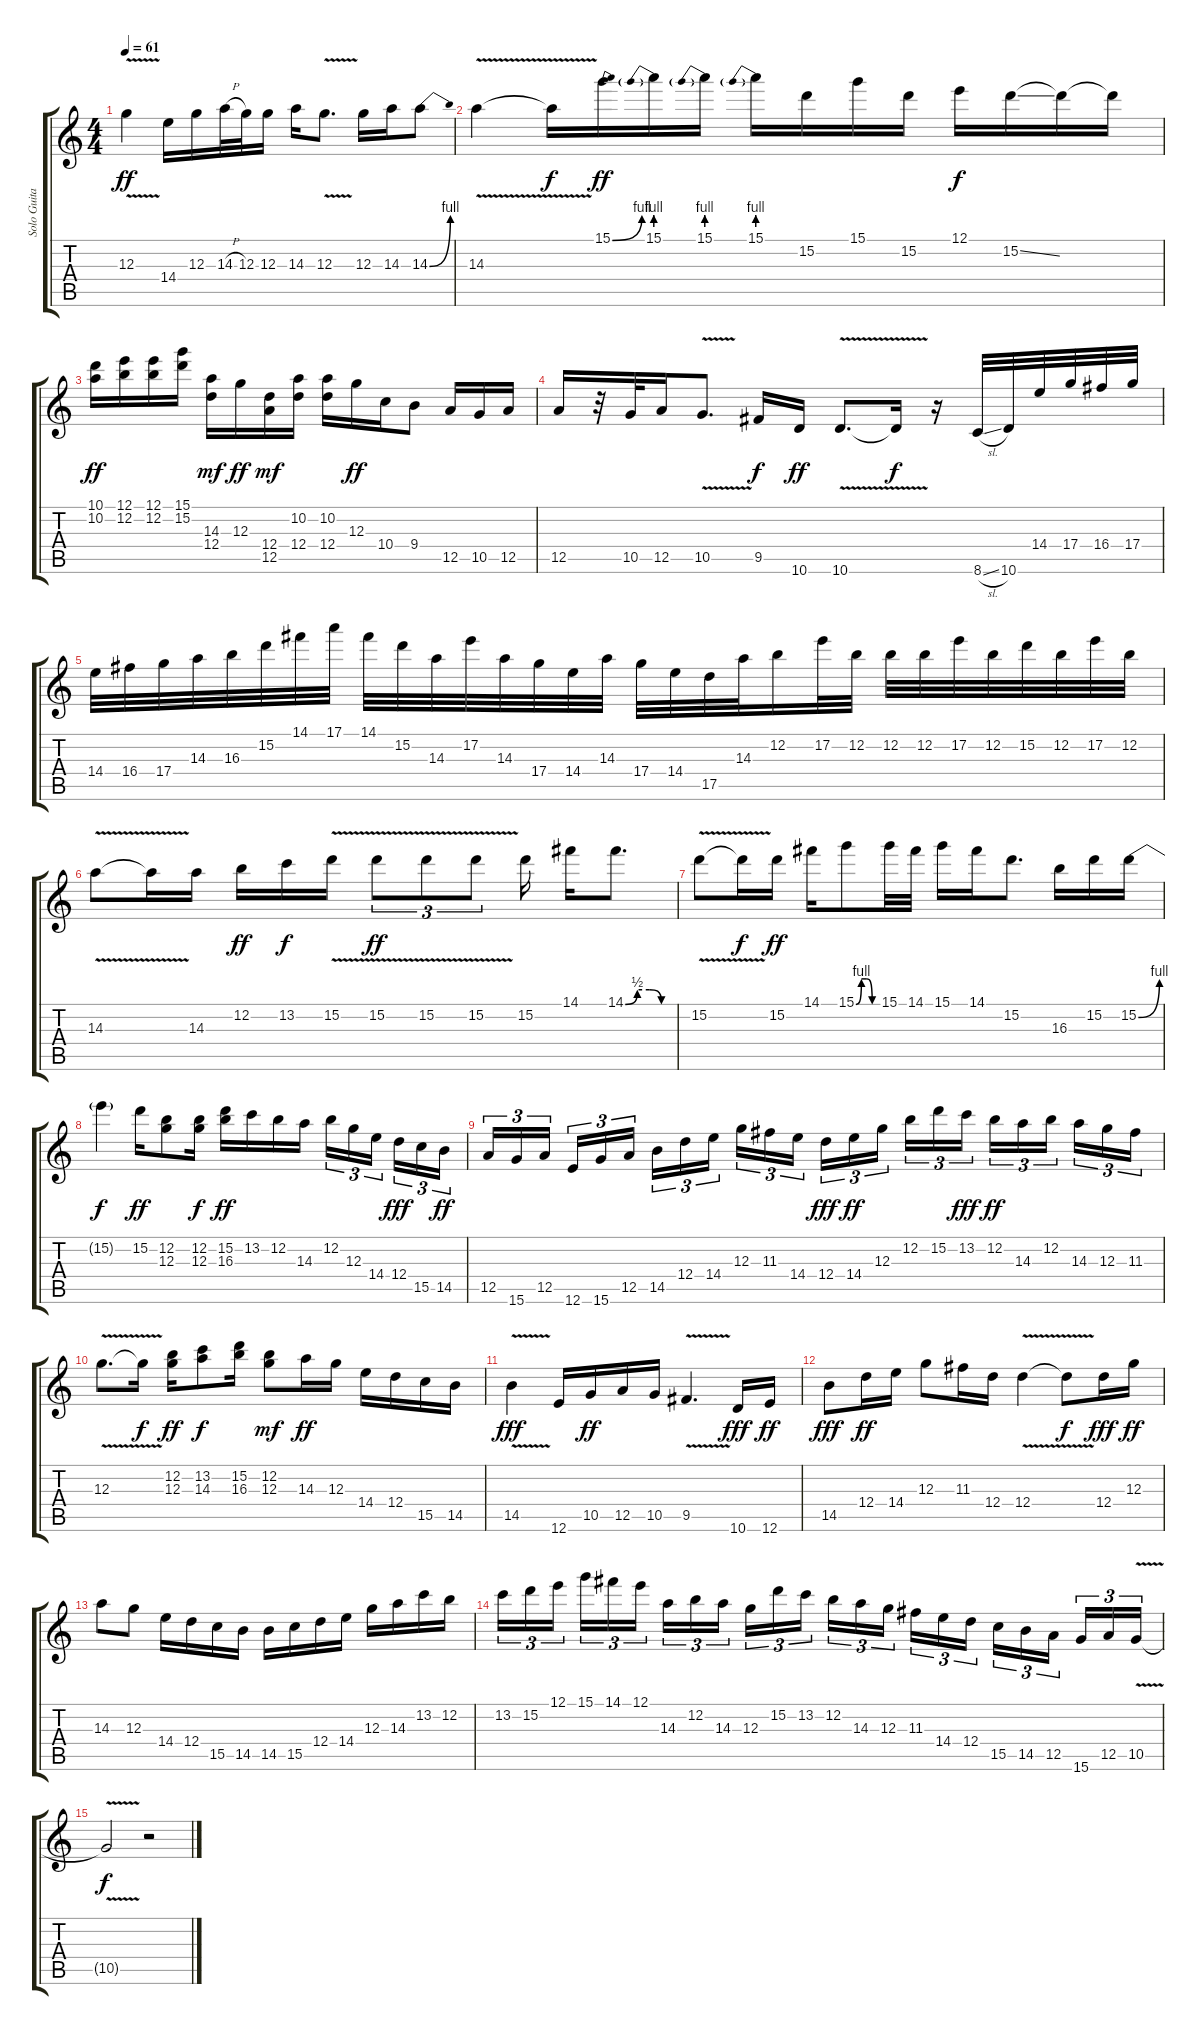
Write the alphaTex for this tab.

\track ("Solo Guitar" "Solo Guita") {instrument overdrivenguitar}
\staff {score tabs}
\tuning (E4 B3 G3 D3 A2 E2) {hide}
\ts (4 4)
\tempo 61
\clef g2
\ks c
12.3{v}.4{dy ff} 14.4.16 12.3.16 14.3{h}.32 12.3.32 12.3.16 14.3.16 12.3{v}.8{d} 12.3.16 14.3.16 14.3{be (bend 0 0 60 4)}.8 |
14.3{v}.4 14.3{t}.16{dy f} 15.1{be (bend 0 0 60 4)}.16{dy ff} 15.1{be (prebend 0 4 60 4)}.16 15.1{be (prebend 0 4 60 4)}.16 15.1{be (prebend 0 4 60 4)}.16 15.2.16 15.1.16 15.2.16 12.1.16{dy f} 15.2{ss}.16 15.2{t}.16 15.2{t}.16 |
(10.1 10.2).16{dy ff} (12.1 12.2).16 (12.1 12.2).16 (15.1 15.2).16 (14.3 12.4).16{dy mf} 12.3.16{dy ff} (12.4 12.5).16{dy mf} (10.2 12.4).16 (10.2 12.4).16 12.3.16{dy ff} 10.4.16 9.4.8 12.5.16 10.5.16 12.5.16 |
12.5.16 r.32 10.5.32 12.5.16 10.5{v}.8{d} 9.5.16{dy f} 10.6.16{dy ff} 10.6{v}.8{d} 10.6{t}.16{dy f} r.16 8.6{sl}.32 10.6.32 14.4.32 17.4.32 16.4.32 17.4.32 |
14.4.32 16.4.32 17.4.32 14.3.32 16.3.32 15.2.32 14.1.32 17.1.32 14.1.32 15.2.32 14.3.32 17.2.32 14.3.32 17.4.32 14.4.32 14.3.32 17.4.32 14.4.32 17.5.32 14.3.32 12.2.16 17.2.32 12.2.32 12.2.32 12.2.32 17.2.32 12.2.32 15.2.32 12.2.32 17.2.32 12.2.32 |
14.3{v}.8 14.3{t}.16 14.3.16 12.2.16{dy ff} 13.2.16{dy f} 15.2{v}.16 15.2{v}.8{tu (3 2) dy ff} 15.2{v}.8{tu (3 2)} 15.2{v}.8{tu (3 2)} 15.2.16 14.1.16 14.1{be (custom 0 0 15 2 30 2 45 0 60 0)}.8{d} |
15.2{v}.8 15.2{t}.16{dy f} 15.2.16{dy ff} 14.1.16 15.1{be (custom 0 0 15 4 30 4 45 0 60 0)}.8 15.1.32 14.1.32 15.1.16 14.1.16 15.2.8{d} 16.3.16 15.2.16 15.2{be (bend 0 0 60 4)}.16 |
15.2{t}.4{dy f} 15.2.16{dy ff} (12.2 12.3).8 (12.2 12.3).16{dy f} (15.2 16.3).16{dy ff} 13.2.16 12.2.16 14.3.16 12.2.16{tu (3 2)} 12.3.16{tu (3 2)} 14.4.16{tu (3 2) beam splitsecondary} 12.4.16{tu (3 2) dy fff} 15.5.16{tu (3 2)} 14.5.16{tu (3 2) dy ff} |
12.5.16{tu (3 2)} 15.6.16{tu (3 2)} 12.5.16{tu (3 2) beam splitsecondary} 12.6.16{tu (3 2)} 15.6.16{tu (3 2)} 12.5.16{tu (3 2)} 14.5.16{tu (3 2)} 12.4.16{tu (3 2)} 14.4.16{tu (3 2) beam splitsecondary} 12.3.16{tu (3 2)} 11.3.16{tu (3 2)} 14.4.16{tu (3 2)} 12.4.16{tu (3 2) dy fff} 14.4.16{tu (3 2) dy ff} 12.3.16{tu (3 2) beam splitsecondary} 12.2.16{tu (3 2)} 15.2.16{tu (3 2)} 13.2.16{tu (3 2) dy fff} 12.2.16{tu (3 2) dy ff} 14.3.16{tu (3 2)} 12.2.16{tu (3 2) beam splitsecondary} 14.3.16{tu (3 2)} 12.3.16{tu (3 2)} 11.3.16{tu (3 2)} |
12.3{v}.8{d} 12.3{t}.16{dy f} (12.2 12.3).16{dy ff} (13.2 14.3).8{dy f} (15.2 16.3).16 (12.2 12.3).8{dy mf} 14.3.16{dy ff} 12.3.16 14.4.16 12.4.16 15.5.16 14.5.16 |
14.5{v}.4{dy fff} 12.6.16 10.5.16{dy ff} 12.5.16 10.5.16 9.5{v}.4{d} 10.6.16{dy fff} 12.6.16{dy ff} |
14.5.8{dy fff} 12.4.16{dy ff} 14.4.16 12.3.8 11.3.16 12.4.16 12.4{v}.4 12.4{t}.8{dy f} 12.4.16{dy fff} 12.3.16{dy ff} |
14.3.8 12.3.8 14.4.16 12.4.16 15.5.16 14.5.16 14.5.16 15.5.16 12.4.16 14.4.16 12.3.16 14.3.16 13.2.16 12.2.16 |
13.2.16{tu (3 2)} 15.2.16{tu (3 2)} 12.1.16{tu (3 2) beam splitsecondary} 15.1.16{tu (3 2)} 14.1.16{tu (3 2)} 12.1.16{tu (3 2)} 14.3.16{tu (3 2)} 12.2.16{tu (3 2)} 14.3.16{tu (3 2) beam splitsecondary} 12.3.16{tu (3 2)} 15.2.16{tu (3 2)} 13.2.16{tu (3 2)} 12.2.16{tu (3 2)} 14.3.16{tu (3 2)} 12.3.16{tu (3 2) beam splitsecondary} 11.3.16{tu (3 2)} 14.4.16{tu (3 2)} 12.4.16{tu (3 2)} 15.5.16{tu (3 2)} 14.5.16{tu (3 2)} 12.5.16{tu (3 2) beam splitsecondary} 15.6.16{tu (3 2)} 12.5.16{tu (3 2)} 10.5{v}.16{tu (3 2)} |
10.5{t}.2{dy f volume 4} r.2
